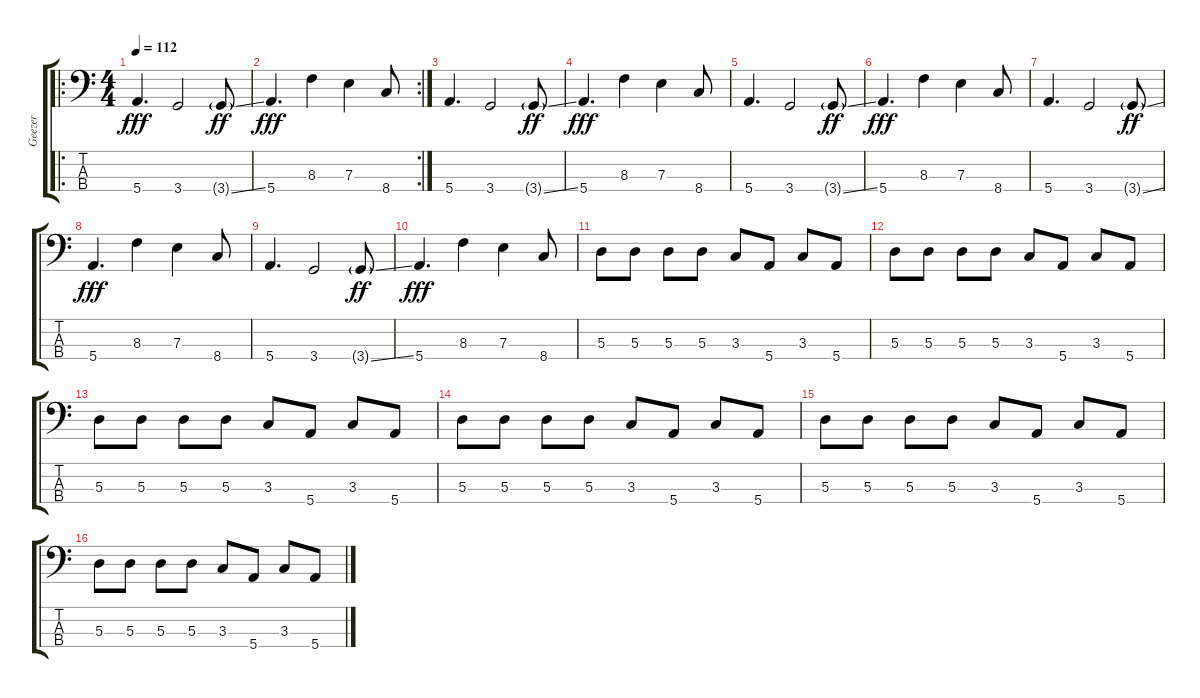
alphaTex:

\track ("Geezer" "Geezer") {instrument electricbassfinger}
\staff {score tabs}
\tuning (G2 D2 A1 E1) {hide}
\ro
\ts (4 4)
\tempo 112
\clef f4
\ks c
5.4.4{d dy fff instrument electricbassfinger} 3.4.2 3.4{ss g}.8{dy ff} |
\rc 2
5.4.4{d dy fff} 8.3.4 7.3.4 8.4.8 |
5.4.4{d} 3.4.2 3.4{ss g}.8{dy ff} |
5.4.4{d dy fff} 8.3.4 7.3.4 8.4.8 |
5.4.4{d} 3.4.2 3.4{ss g}.8{dy ff} |
5.4.4{d dy fff} 8.3.4 7.3.4 8.4.8 |
5.4.4{d} 3.4.2 3.4{ss g}.8{dy ff} |
5.4.4{d dy fff} 8.3.4 7.3.4 8.4.8 |
5.4.4{d} 3.4.2 3.4{ss g}.8{dy ff} |
5.4.4{d dy fff} 8.3.4 7.3.4 8.4.8 |
5.3.8 5.3.8 5.3.8 5.3.8 3.3.8 5.4.8 3.3.8 5.4.8 |
5.3.8 5.3.8 5.3.8 5.3.8 3.3.8 5.4.8 3.3.8 5.4.8 |
5.3.8 5.3.8 5.3.8 5.3.8 3.3.8 5.4.8 3.3.8 5.4.8 |
5.3.8 5.3.8 5.3.8 5.3.8 3.3.8 5.4.8 3.3.8 5.4.8 |
5.3.8 5.3.8 5.3.8 5.3.8 3.3.8 5.4.8 3.3.8 5.4.8 |
5.3.8 5.3.8 5.3.8 5.3.8 3.3.8 5.4.8 3.3.8 5.4.8
